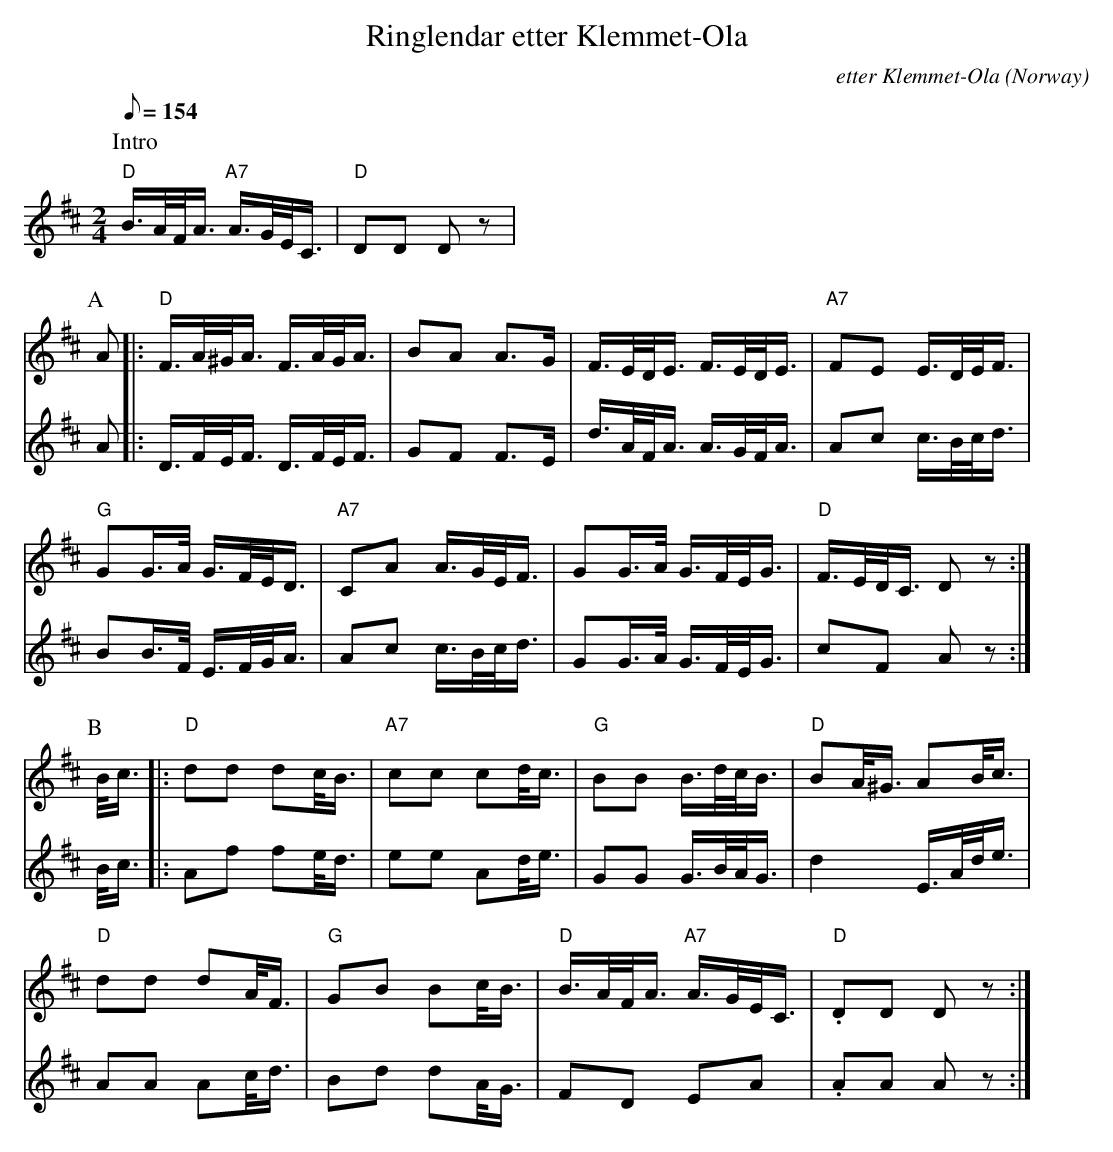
X:1
T:Ringlendar etter Klemmet-Ola
O:Norway
C:etter Klemmet-Ola
L:1/16
M:2/4
Q:1/8=154
K:D
P:Intro
"D"B>AF<A "A7"A>GE<C | "D"D2D2 D2 z2 |
%%staves 1 2
P:A
[V:1]A2 |: "D"F>A^G<A F>AG<A | B2A2 A3G | F>ED<E F>ED<E | "A7"F2E2 E>DE<F|
[V:2]A2 |: D>FE<F D>FE<F | G2F2 F3E | d>AF<A A>GF<A | A2c2 c>Bc<d |
[V:1]"G"G2G>A G>FE<D | "A7"C2A2 A>GE<F |G2G>A G>FE<G | "D"F>ED<C D2 z2 :|
[V:2]B2B>F E>FG<A | A2c2 c>Bc<d | G2G>A G>FE<G | c2F2 A2 z2 :|
P:B
[V:1]B<c |: "D"d2d2 d2c<B | "A7"c2c2 c2d<c | "G"B2B2 B>dc<B | "D"B2A<^G A2B<c|
[V:2]B<c |: A2f2 f2e<d | e2e2 A2d<e | G2G2 G>BA<G | d4 E>Ad<e |
[V:1]"D"d2d2 d2A<F | "G"G2B2 B2c<B | "D"B>AF<A "A7"A>GE<C | "D".D2D2 D2 z2 :|
[V:2]A2A2 A2c<d | B2d2 d2A<G | F2D2 E2A2 | .A2A2 A2 z2 :|
